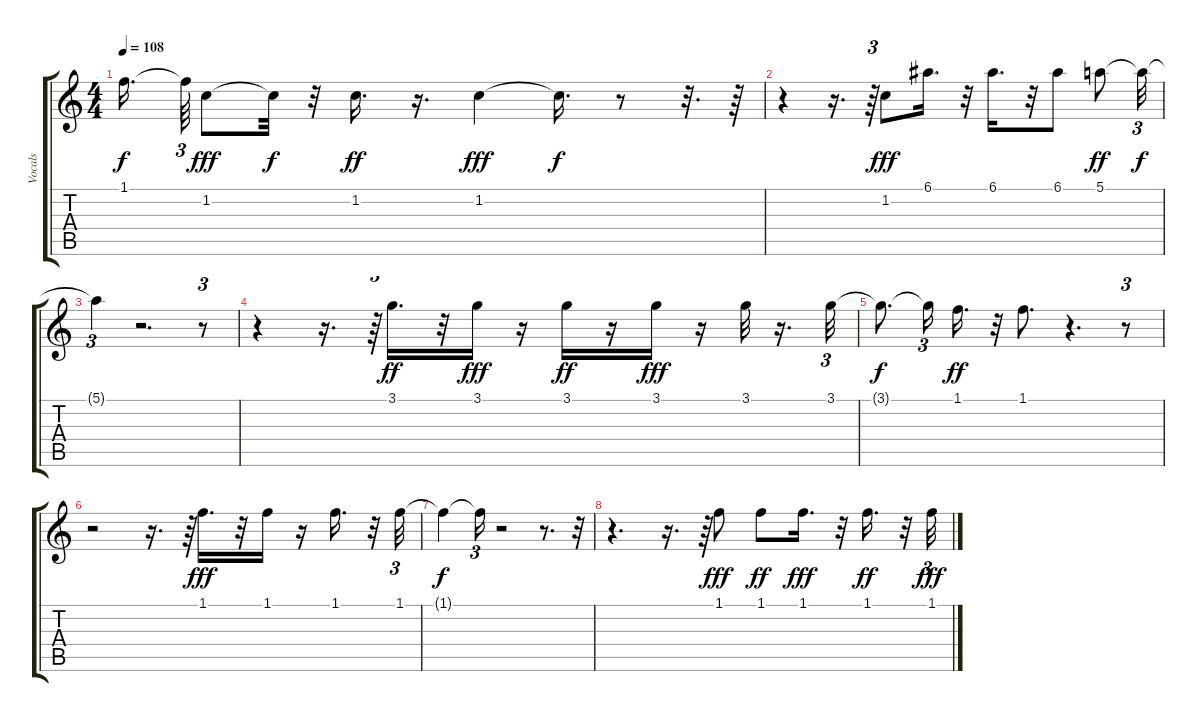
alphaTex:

\track ("Vocals" "Vocals") {instrument overdrivenguitar}
\staff {score tabs}
\tuning (E4 B3 G3 D3 A2 E2) {hide}
\ts (4 4)
\tempo 108
\clef g2
\ks c
1.1{t}.16{d dy f beam splitsecondary} 1.1{t}.64{tu (3 2)} 1.2.8{dy fff} 1.2{t}.32{dy f} r.32 1.2.16{d dy ff} r.16{d} 1.2.4{dy fff} 1.2{t}.16{d dy f} r.8 r.32{d} r.64 |
r.4 r.16{d} r.64{tu (3 2)} 1.2.8{dy fff} 6.1.16{d} r.32 6.1.16{d} r.32 6.1.8 5.1.8{dy ff} 5.1{t}.32{tu (3 2) dy f} |
5.1{t}.4{tu (3 2)} r.2{d} r.8{tu (3 2)} |
r.4 r.16{d} r.64{tu (3 2)} 3.1.16{d dy ff} r.32 3.1.16{dy fff} r.16 3.1.16{dy ff} r.16 3.1.16{dy fff} r.16 3.1.32 r.16{d} 3.1.32{tu (3 2)} |
3.1{t}.8{d dy f} 3.1{t}.16{tu (3 2)} 1.1.16{d dy ff} r.32 1.1.8{d} r.4{d} r.8{tu (3 2)} |
r.2 r.16{d} r.64{tu (3 2)} 1.1.16{d dy fff} r.32 1.1.16 r.16 1.1.16{d} r.32 1.1.32{tu (3 2)} |
1.1{t}.4{dy f} 1.1{t}.16{tu (3 2)} r.2 r.8{d} r.32{tu (3 2)} |
r.4{d} r.16{d} r.64{tu (3 2)} 1.1.8{dy fff} 1.1.8{dy ff} 1.1.16{d dy fff} r.32 1.1.16{d dy ff} r.32 1.1.32{tu (3 2) dy fff}
